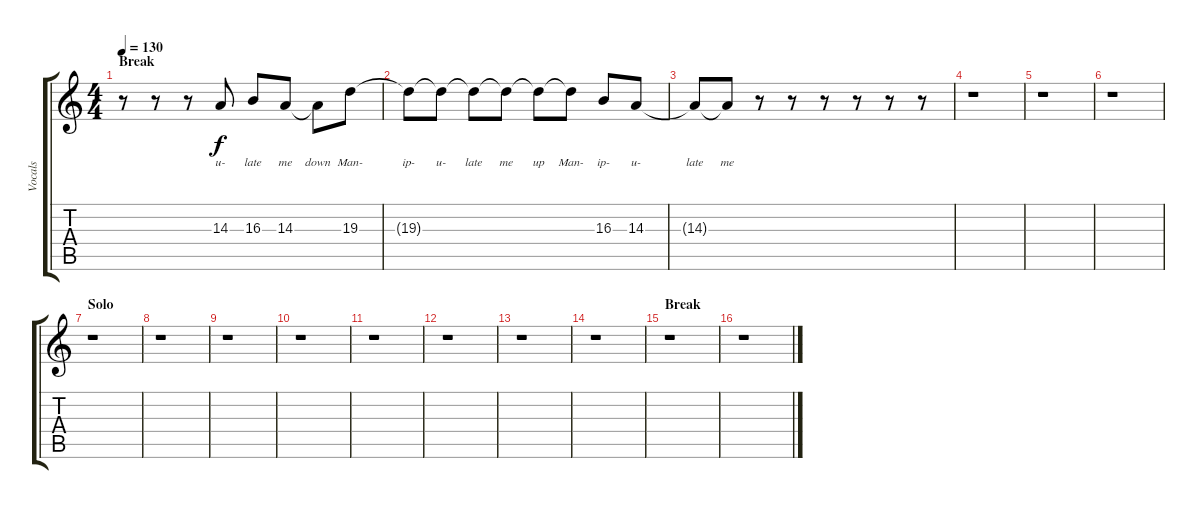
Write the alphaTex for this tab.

\track ("Vocals" "Vocals") {instrument lead1square}
\staff {score tabs}
\tuning (E4 B3 G3 D3 A2 E2) {hide}
\ts (4 4)
\section ("" "Break")
\tempo 130
\clef g2
\ks c
r.8{dy f} r.8 r.8 14.3.8{lyrics (0 "u-") lyrics (1 "") lyrics (2 "") lyrics (3 "") lyrics (4 "")} 16.3.8{lyrics (0 "late") lyrics (1 "") lyrics (2 "") lyrics (3 "") lyrics (4 "")} 14.3.8{lyrics (0 "me") lyrics (1 "") lyrics (2 "") lyrics (3 "") lyrics (4 "")} 14.3{t}.8{lyrics (0 "down") lyrics (1 "") lyrics (2 "") lyrics (3 "") lyrics (4 "")} 19.3.8{lyrics (0 "Man-") lyrics (1 "") lyrics (2 "") lyrics (3 "") lyrics (4 "")} |
19.3{t}.8{lyrics (0 "ip-") lyrics (1 "") lyrics (2 "") lyrics (3 "") lyrics (4 "")} 19.3{t}.8{lyrics (0 "u-") lyrics (1 "") lyrics (2 "") lyrics (3 "") lyrics (4 "")} 19.3{t}.8{lyrics (0 "late") lyrics (1 "") lyrics (2 "") lyrics (3 "") lyrics (4 "")} 19.3{t}.8{lyrics (0 "me") lyrics (1 "") lyrics (2 "") lyrics (3 "") lyrics (4 "")} 19.3{t}.8{lyrics (0 "up") lyrics (1 "") lyrics (2 "") lyrics (3 "") lyrics (4 "")} 19.3{t}.8{lyrics (0 "Man-") lyrics (1 "") lyrics (2 "") lyrics (3 "") lyrics (4 "")} 16.3.8{lyrics (0 "ip-") lyrics (1 "") lyrics (2 "") lyrics (3 "") lyrics (4 "")} 14.3.8{lyrics (0 "u-") lyrics (1 "") lyrics (2 "") lyrics (3 "") lyrics (4 "")} |
14.3{t}.8{lyrics (0 "late") lyrics (1 "") lyrics (2 "") lyrics (3 "") lyrics (4 "")} 14.3{t}.8{lyrics (0 "me") lyrics (1 "") lyrics (2 "") lyrics (3 "") lyrics (4 "")} r.8 r.8 r.8 r.8 r.8 r.8 |
r.1 |
r.1 |
r.1 |
\section ("" "Solo")
r.1 |
r.1 |
r.1 |
r.1 |
r.1 |
r.1 |
r.1 |
r.1 |
\section ("" "Break")
r.1 |
r.1
